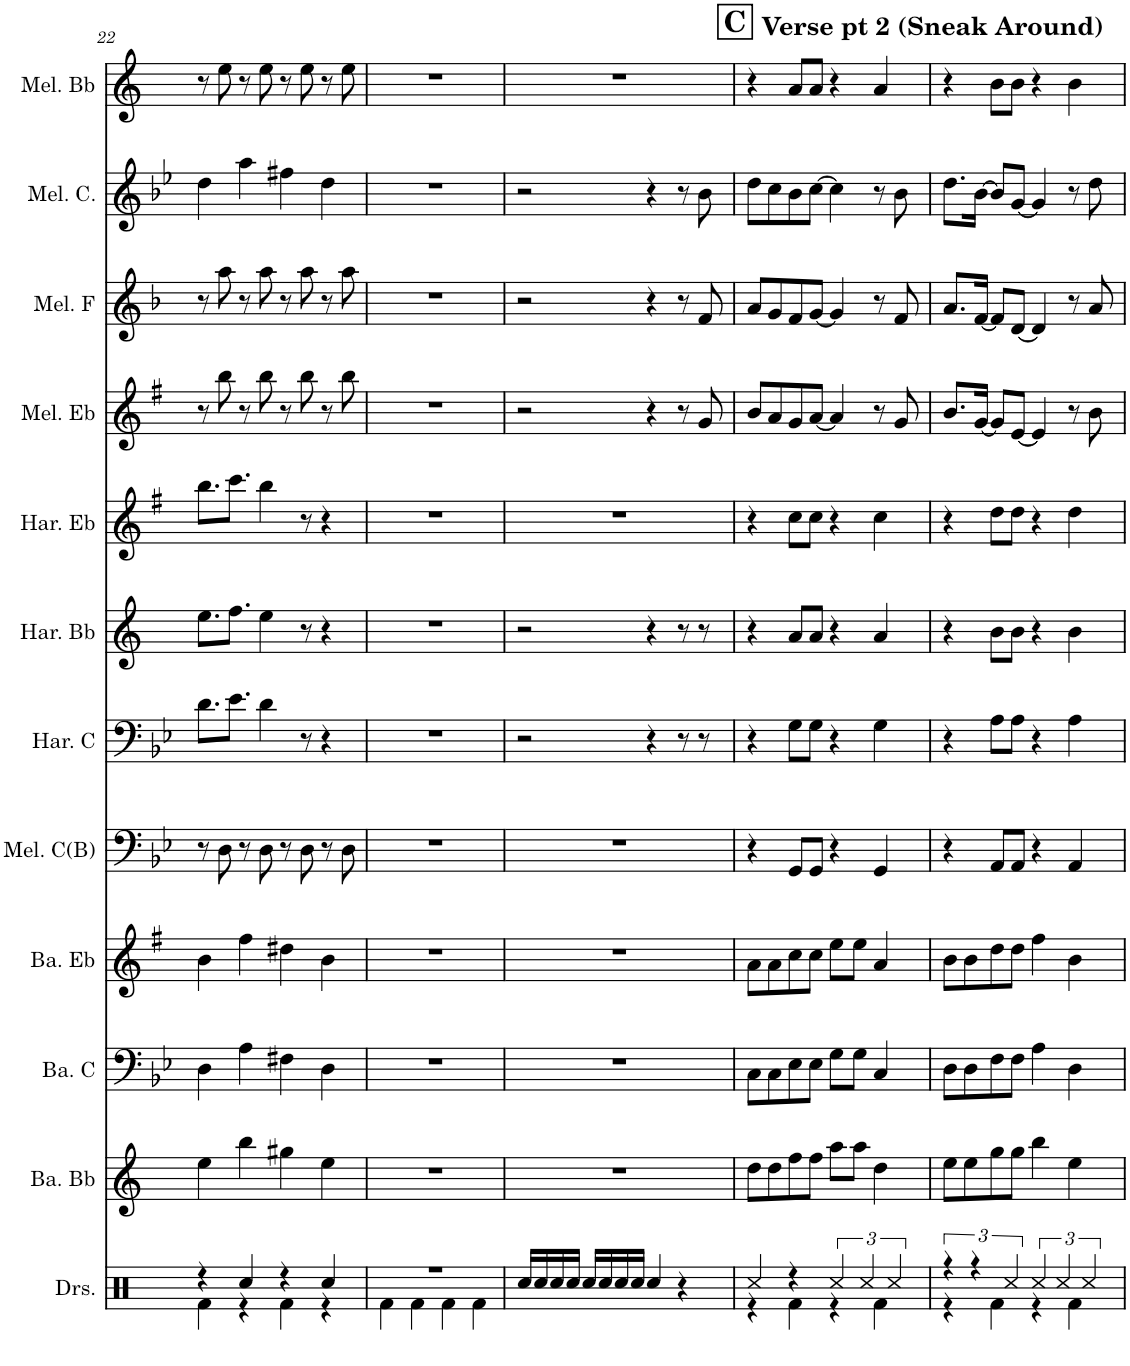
**kern	**kern	**kern	**kern	**kern	**kern	**kern	**kern	**kern	**kern	**kern	**kern	**kern	**kern	**kern	**kern	**kern	**kern	**kern
*part19	*part18	*part17	*part16	*part15	*part14	*part13	*part12	*part11	*part10	*part9	*part8	*part7	*part6	*part5	*part4	*part3	*part2	*part1
*staff19	*staff18	*staff17	*staff16	*staff15	*staff14	*staff13	*staff12	*staff11	*staff10	*staff9	*staff8	*staff7	*staff6	*staff5	*staff4	*staff3	*staff2	*staff1
*I"Drumset	*I"Glockenspiel	*I"Bass in Bb (Bass Clef)	*I"Bass in C (Bass Clef)	*I"Bass in Eb (Treble Clef)	*I"Baritone Horn	*I"Melody in C (Bass Clef)	*I"Harmony in C (Treble Clef)	*I"Mellophone (Melody)	*I"Harmony in Bb (Treble Clef)	*I"Tenor Sax (Original)	*I"Bb Clarinet	*I"Harmony in Eb (Treble Clef)	*I"Melody in Eb (Treble Clef)	*I"Trumpet (Melody)	*I"Melody in F (Treble Clef)	*I"Melody in C (Treble Clef)	*I"Melody in Bb (Treble Clef)	*I"Soprano Saxophone
*I'Drs.	*I'Glock.	*I'Ba. Bb	*I'Ba. C	*I'Ba. Eb	*I'Bar. Hn.	*I'Mel. C(B)	*I'Har. C	*I'Mello. (Mldy)	*I'Har. Bb	*I'T. Sax. (Orig)	*I'Bb Cl.	*I'Har. Eb	*I'Mel. Eb	*I'Tpt. (Mldy)	*I'Mel. F	*I'Mel. C.	*I'Mel. Bb	*I'S. Sax.
!!LO:PB:g=z
*clefX	*clefG2	*clefG2	*clefF4	*clefG2	*clefG2	*clefF4	*clefF4	*clefG2	*clefG2	*clefG2	*clefG2	*clefG2	*clefG2	*clefG2	*clefG2	*clefG2	*clefG2	*clefG2
*	*Trd-14c-24	*Trd15c26	*	*Trd12c21	*Trd8c14	*	*	*Trd4c7	*Trd8c14	*Trd8c14	*Trd1c2	*Trd5c9	*Trd5c9	*Trd1c2	*Trd4c7	*Trd-7c-12	*Trd1c2	*Trd1c2
*k[]	*k[b-e-]	*k[]	*k[b-e-]	*k[f#]	*k[]	*k[b-e-]	*k[b-e-]	*k[b-]	*k[]	*k[]	*k[]	*k[f#]	*k[f#]	*k[]	*k[b-]	*k[b-e-]	*k[]	*k[]
*M4/4	*M4/4	*M4/4	*M4/4	*M4/4	*M4/4	*M4/4	*M4/4	*M4/4	*M4/4	*M4/4	*M4/4	*M4/4	*M4/4	*M4/4	*M4/4	*M4/4	*M4/4	*M4/4
=22	=22	=22	=22	=22	=22	=22	=22	=22	=22	=22	=22	=22	=22	=22	=22	=22	=22	=22
*^	*	*	*	*	*	*	*	*	*	*	*	*	*	*	*	*	*	*
4r	4Rf\	8r	4ee\	4D\	4b\	4e	8r	8.d\L	8.aa\L	8.ee\L	4ee	8.ee\L	8.bb\L	8r	8.ee\L	8r	4dd\	8r	8r
.	.	8d 8dd	.	.	.	.	8D\	.	.	.	.	.	.	8bb\	.	8aa\	.	8ee\	8ee
.	.	.	.	.	.	.	.	8.e-\J	8.bb-\J	8.ff\J	.	8.ff\J	8.ccc\J	.	8.ff\J	.	.	.	.
4Rcc/	4r	8r	4bb\	4A\	4ff#\	4b	8r	.	.	.	4bb	.	.	8r	.	8r	4aa\	8r	8r
.	.	8d 8dd	.	.	.	.	8D\	4d\	4aa	4ee\	.	4ee	4bb\	8bb\	4ee	8aa\	.	8ee\	8ee
4r	4Rf\	8r	4gg#X\	4F#X\	4dd#X\	4g#X	8r	.	.	.	4gg#X	.	.	8r	.	8r	4ff#X\	8r	8r
.	.	8d 8dd	.	.	.	.	8D\	8r	8r	8r	.	8r	8r	8bb\	8r	8aa\	.	8ee\	8ee
4Rcc/	4r	8r	4ee\	4D\	4b\	4e	8r	4r	4r	4r	4ee	4r	4r	8r	4r	8r	4dd\	8r	8r
.	.	8d 8dd	.	.	.	.	8D\	.	.	.	.	.	.	8bb\	.	8aa\	.	8ee\	8ee
=23	=23	=23	=23	=23	=23	=23	=23	=23	=23	=23	=23	=23	=23	=23	=23	=23	=23	=23	=23
1r	4Rf\	1r	1r	1r	1r	1r	1r	1r	1r	1r	1r	1r	1r	1r	1r	1r	1r	1r	1r
.	4Rf\	.	.	.	.	.	.	.	.	.	.	.	.	.	.	.	.	.	.
.	4Rf\	.	.	.	.	.	.	.	.	.	.	.	.	.	.	.	.	.	.
.	4Rf\	.	.	.	.	.	.	.	.	.	.	.	.	.	.	.	.	.	.
*v	*v	*	*	*	*	*	*	*	*	*	*	*	*	*	*	*	*	*	*
=24	=24	=24	=24	=24	=24	=24	=24	=24	=24	=24	=24	=24	=24	=24	=24	=24	=24	=24
16Rcc/LL	1r	1r	1r	1r	2r	1r	2r	2r	2r	2r	1r	1r	2r	1r	2r	2r	1r	1r
16Rcc/	.	.	.	.	.	.	.	.	.	.	.	.	.	.	.	.	.	.
16Rcc/	.	.	.	.	.	.	.	.	.	.	.	.	.	.	.	.	.	.
16Rcc/JJ	.	.	.	.	.	.	.	.	.	.	.	.	.	.	.	.	.	.
16Rcc/LL	.	.	.	.	.	.	.	.	.	.	.	.	.	.	.	.	.	.
16Rcc/	.	.	.	.	.	.	.	.	.	.	.	.	.	.	.	.	.	.
16Rcc/	.	.	.	.	.	.	.	.	.	.	.	.	.	.	.	.	.	.
16Rcc/JJ	.	.	.	.	.	.	.	.	.	.	.	.	.	.	.	.	.	.
4Rcc/	.	.	.	.	4r	.	4r	4r	4r	4r	.	.	4r	.	4r	4r	.	.
4r	.	.	.	.	8r	.	8r	8r	8r	8r	.	.	8r	.	8r	8r	.	.
.	.	.	.	.	8cc	.	8r	8r	8r	8cc	.	.	8g/	.	8f/	8b-\	.	.
!!LO:REH:place=s1:a:B:cj:fs=14:t=C
=25	=25	=25	=25	=25	=25	=25	=25	=25	=25	=25	=25	=25	=25	=25	=25	=25	=25	=25
*^	*	*	*	*	*	*	*	*	*	*	*	*	*	*	*	*	*	*
!	!	!	!	!	!	!	!	!	!	!	!	!	!	!	!	!	!	!	!LO:TX:a:B:t=Verse pt 2 (Sneak Around)
4Rcc/	4r	4r	8dd\L	8C\L	8a\L	8ee\L	4r	4r	4r	4r	8ee\L	4r	4r	8b/L	4r	8a/L	8dd\L	4r	4r
.	.	.	8dd\	8C\	8a\	8dd\J	.	.	.	.	8dd\J	.	.	8a/	.	8g/	8cc\	.	.
4r	4Rf\	8g\ 8ee-\L	8ff\	8E-\	8cc\	8cc\L	8GG/L	8G\L	8dd\L	8a/L	8cc\L	8ff\L	8cc\L	8g/	8a/L	8f/	8b-\	8a/L	8aa\L
.	.	8g\ 8ee-\J	8ff\J	8E-\J	8cc\J	[8dd\J	8GG/J	8G\J	8dd\J	8a/J	[8dd\J	8ff\J	8cc\J	[8a/J	8a/J	[8g/J	[8cc\J	8a/J	8aa\J
6Rcc/	4r	4r	8aa\L	8G\L	8ee\L	4dd]	4r	4r	4r	4r	4dd]	4r	4r	4a/]	4r	4g/]	4cc\]	4r	4r
.	.	.	8aa\J	8G\J	8ee\J	.	.	.	.	.	.	.	.	.	.	.	.	.	.
6Rcc/	.	.	.	.	.	.	.	.	.	.	.	.	.	.	.	.	.	.	.
.	4Rf\	4g	4dd\	4C/	4a/	8r	4GG/	4G\	4dd	4a/	8r	4ff	4cc\	8r	4a	8r	8r	4a/	4aa
6Rcc/	.	.	.	.	.	.	.	.	.	.	.	.	.	.	.	.	.	.	.
.	.	.	.	.	.	8cc	.	.	.	.	8cc	.	.	8g/	.	8f/	8b-\	.	.
=26	=26	=26	=26	=26	=26	=26	=26	=26	=26	=26	=26	=26	=26	=26	=26	=26	=26	=26	=26
6r	4r	4r	8ee\L	8D\L	8b\L	8.ee\L	4r	4r	4r	4r	8.ee\L	4r	4r	8.b/L	4r	8.a/L	8.dd\L	4r	4r
.	.	.	8ee\	8D\	8b\	.	.	.	.	.	.	.	.	.	.	.	.	.	.
6r	.	.	.	.	.	.	.	.	.	.	.	.	.	.	.	.	.	.	.
.	.	.	.	.	.	[16cc\Jk	.	.	.	.	[16cc\Jk	.	.	[16g/Jk	.	[16f/Jk	[16b-\Jk	.	.
.	4Rf\	8a\ 8ff\L	8gg\	8F\	8dd\	8cc\L]	8AA/L	8A\L	8ee\L	8b\L	8cc\L]	8gg\L	8dd\L	8g/L]	8b\L	8f/L]	8b-/L]	8b\L	8bb\L
6Rcc/	.	.	.	.	.	.	.	.	.	.	.	.	.	.	.	.	.	.	.
.	.	8a\ 8ff\J	8gg\J	8F\J	8dd\J	[8a\J	8AA/J	8A\J	8ee\J	8b\J	[8a\J	8gg\J	8dd\J	[8e/J	8b\J	[8d/J	[8g/J	8b\J	8bb\J
6Rcc/	4r	4r	4bb\	4A\	4ff#\	4a]	4r	4r	4r	4r	4a]	4r	4r	4e/]	4r	4d/]	4g/]	4r	4r
6Rcc/	.	.	.	.	.	.	.	.	.	.	.	.	.	.	.	.	.	.	.
.	4Rf\	4a	4ee\	4D\	4b\	8r	4AA/	4A\	4ee	4b\	8r	4gg	4dd\	8r	4b	8r	8r	4b\	4bb
6Rcc/	.	.	.	.	.	.	.	.	.	.	.	.	.	.	.	.	.	.	.
.	.	.	.	.	.	8ee	.	.	.	.	8ee	.	.	8b\	.	8a/	8dd\	.	.
*v	*v	*	*	*	*	*	*	*	*	*	*	*	*	*	*	*	*	*	*
=	=	=	=	=	=	=	=	=	=	=	=	=	=	=	=	=	=	=
*-	*-	*-	*-	*-	*-	*-	*-	*-	*-	*-	*-	*-	*-	*-	*-	*-	*-	*-
